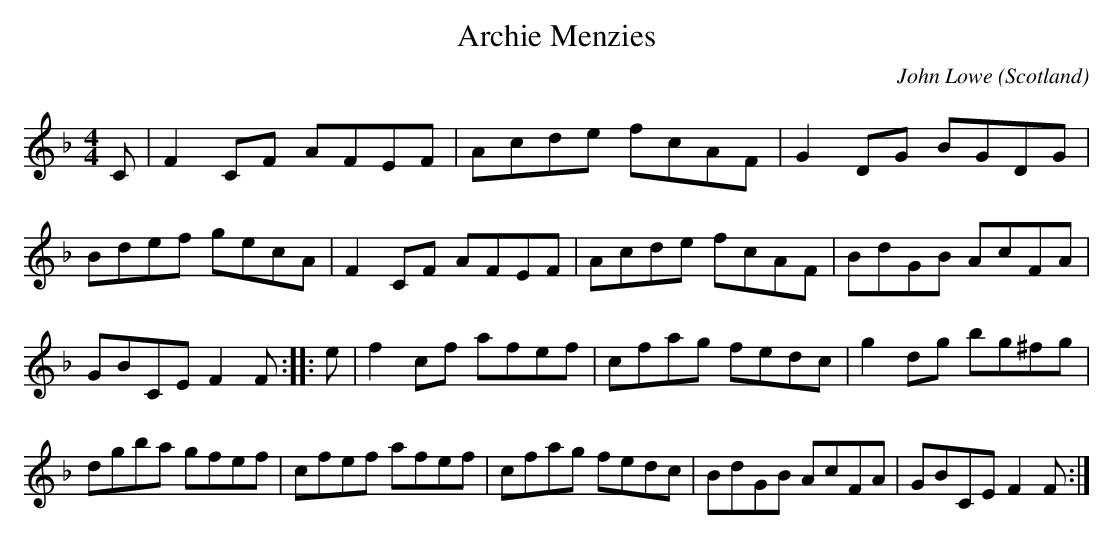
X:1
T:Archie Menzies
O:Scotland
M:4/4
C:John Lowe
K:Dm
C|\
F2CF AFEF | Acde fcAF | G2DG BGDG | Bdef gecA|\
F2CF AFEF | Acde fcAF | BdGB AcFA | GBCE F2F::\
e|\
f2cf afef | cfag fedc | g2dg bg^fg | dgba gfef|\
cfef afef | cfag fedc | BdGB AcFA | GBCE F2F :|
